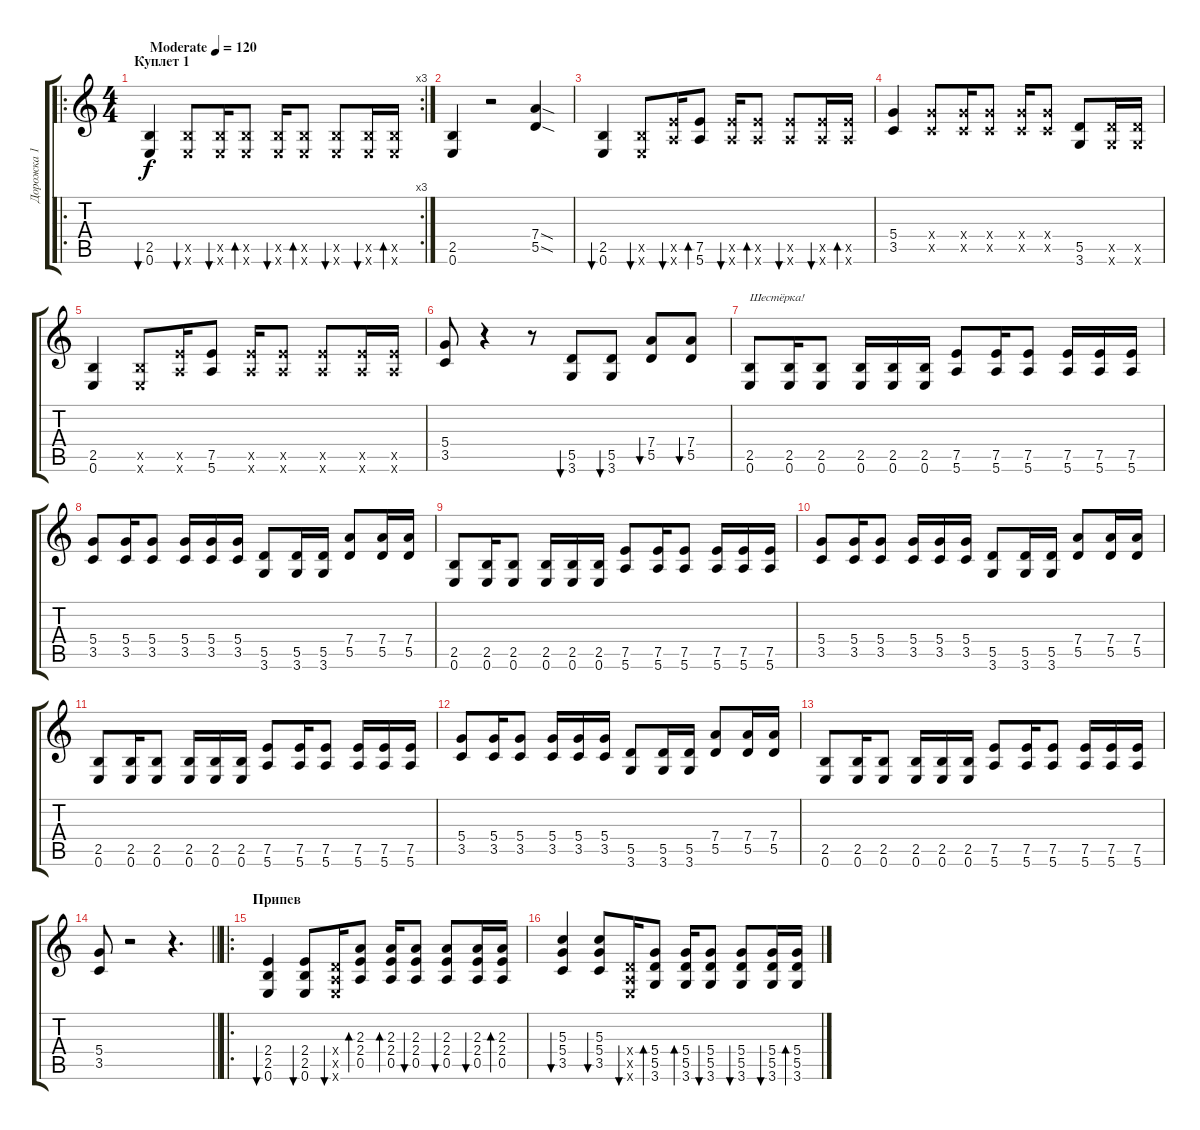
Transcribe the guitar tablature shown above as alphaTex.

\track ("Дорожка 1" "Дорожка 1") {instrument acousticguitarsteel}
\staff {score tabs}
\tuning (E4 B3 G3 D3 A2 E2) {hide}
\ro
\rc 3
\ts (4 4)
\section ("" "Куплет 1")
\tempo (120 "Moderate")
\clef g2
\ks c
(2.5 0.6).4{bu 60 dy f instrument acousticguitarsteel} (2.5{x} 0.6{x}).8{bu 60} (2.5{x} 0.6{x}).16{bu 60} (2.5{x} 0.6{x}).8{bd 60} (2.5{x} 0.6{x}).16{bu 60} (2.5{x} 0.6{x}).8{bd 60} (2.5{x} 0.6{x}).8{bu 60} (2.5{x} 0.6{x}).16{bu 60} (2.5{x} 0.6{x}).16{bd 60} |
(2.5 0.6).4 r.2 (7.4{sod} 5.5{sod}).4 |
(2.5 0.6).4{bu 60} (2.5{x} 0.6{x}).8{bu 60} (7.5{x} 5.6{x}).16{bu 60} (7.5 5.6).8{bd 60} (7.5{x} 5.6{x}).16{bu 60} (7.5{x} 5.6{x}).8{bd 60} (7.5{x} 5.6{x}).8{bu 60} (7.5{x} 5.6{x}).16{bu 60} (7.5{x} 5.6{x}).16{bd 60} |
(5.4 3.5).4 (5.4{x} 3.5{x}).8 (5.4{x} 3.5{x}).16 (5.4{x} 3.5{x}).8 (5.4{x} 3.5{x}).16 (5.4{x} 3.5{x}).8 (5.5 3.6).8 (5.5{x} 3.6{x}).16 (5.5{x} 3.6{x}).16 |
(2.5 0.6).4 (2.5{x} 0.6{x}).8 (7.5{x} 5.6{x}).16 (7.5 5.6).8 (7.5{x} 5.6{x}).16 (7.5{x} 5.6{x}).8 (7.5{x} 5.6{x}).8 (7.5{x} 5.6{x}).16 (7.5{x} 5.6{x}).16 |
(5.4 3.5).8 r.4 r.8 (5.5 3.6).8{bu 60} (5.5 3.6).8{bu 60} (7.4 5.5).8{bu 60} (7.4 5.5).8{bu 60} |
(2.5 0.6).8{txt "Шестёрка!"} (2.5 0.6).16 (2.5 0.6).8 (2.5 0.6).16 (2.5 0.6).16 (2.5 0.6).16 (7.5 5.6).8 (7.5 5.6).16 (7.5 5.6).8 (7.5 5.6).16 (7.5 5.6).16 (7.5 5.6).16 |
(5.4 3.5).8 (5.4 3.5).16 (5.4 3.5).8 (5.4 3.5).16 (5.4 3.5).16 (5.4 3.5).16 (5.5 3.6).8 (5.5 3.6).16 (5.5 3.6).16 (7.4 5.5).8 (7.4 5.5).16 (7.4 5.5).16 |
(2.5 0.6).8 (2.5 0.6).16 (2.5 0.6).8 (2.5 0.6).16 (2.5 0.6).16 (2.5 0.6).16 (7.5 5.6).8 (7.5 5.6).16 (7.5 5.6).8 (7.5 5.6).16 (7.5 5.6).16 (7.5 5.6).16 |
(5.4 3.5).8 (5.4 3.5).16 (5.4 3.5).8 (5.4 3.5).16 (5.4 3.5).16 (5.4 3.5).16 (5.5 3.6).8 (5.5 3.6).16 (5.5 3.6).16 (7.4 5.5).8 (7.4 5.5).16 (7.4 5.5).16 |
(2.5 0.6).8 (2.5 0.6).16 (2.5 0.6).8 (2.5 0.6).16 (2.5 0.6).16 (2.5 0.6).16 (7.5 5.6).8 (7.5 5.6).16 (7.5 5.6).8 (7.5 5.6).16 (7.5 5.6).16 (7.5 5.6).16 |
(5.4 3.5).8 (5.4 3.5).16 (5.4 3.5).8 (5.4 3.5).16 (5.4 3.5).16 (5.4 3.5).16 (5.5 3.6).8 (5.5 3.6).16 (5.5 3.6).16 (7.4 5.5).8 (7.4 5.5).16 (7.4 5.5).16 |
(2.5 0.6).8 (2.5 0.6).16 (2.5 0.6).8 (2.5 0.6).16 (2.5 0.6).16 (2.5 0.6).16 (7.5 5.6).8 (7.5 5.6).16 (7.5 5.6).8 (7.5 5.6).16 (7.5 5.6).16 (7.5 5.6).16 |
\barLineRight lightlight
(5.4 3.5).8 r.2 r.4{d} |
\ro
\section ("" "Припев")
(2.4 2.5 0.6).4{bu 60} (2.4 2.5 0.6).8{bu 60} (0.4{x} 0.5{x} 0.6{x}).16{bu 60} (2.3 2.4 0.5).8{bd 60} (2.3 2.4 0.5).16{bd 60} (2.3 2.4 0.5).8{bu 60} (2.3 2.4 0.5).8{bu 60} (2.3 2.4 0.5).16{bu 60} (2.3 2.4 0.5).16{bd 60} |
(5.3 5.4 3.5).4{bu 60} (5.3 5.4 3.5).8{bu 60} (0.4{x} 0.5{x} 0.6{x}).16{bu 60} (5.4 5.5 3.6).8{bd 60} (5.4 5.5 3.6).16{bd 60} (5.4 5.5 3.6).8{bu 60} (5.4 5.5 3.6).8{bu 60} (5.4 5.5 3.6).16{bu 60} (5.4 5.5 3.6).16{bd 60}
